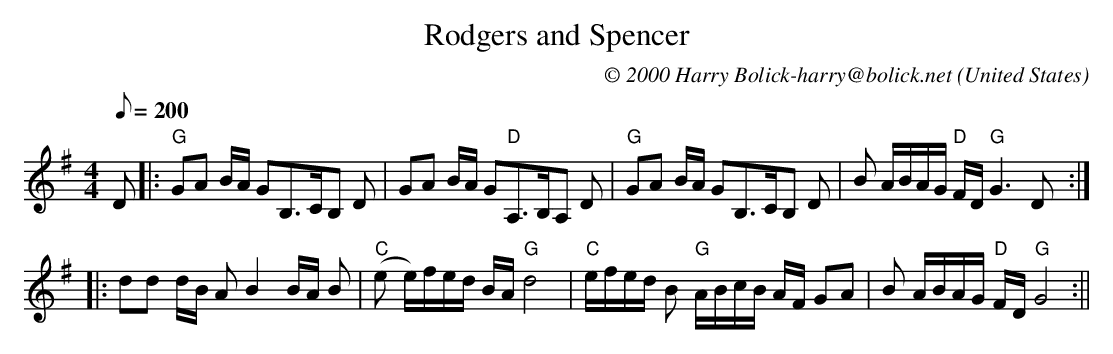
X:1
T:Rodgers and Spencer
C:© 2000 Harry Bolick-harry@bolick.net
O:United States
M:4/4
L:1/8
Q:200
K:G
 D |: "G" GA B/2A/2 GB,>CB, D | GA B/2A/2 G"D"A,>B,A, D | "G" GA B/2A/2 GB,>CB, D | B A/2B/2A/2G/2 "D"F/2D/2 "G"G3 D :|
|: dd d/2B/2 A B2 B/2A/2 B |"C" (e e/2)f/2e/2d/2 B/2A/2 "G" d4 | "C" e/2f/2e/2d/2 B "G" A/2B/2c/2B/2 A/2F/2 GA | B A/2B/2A/2G/2 "D"F/2D/2 "G" G4 :||
